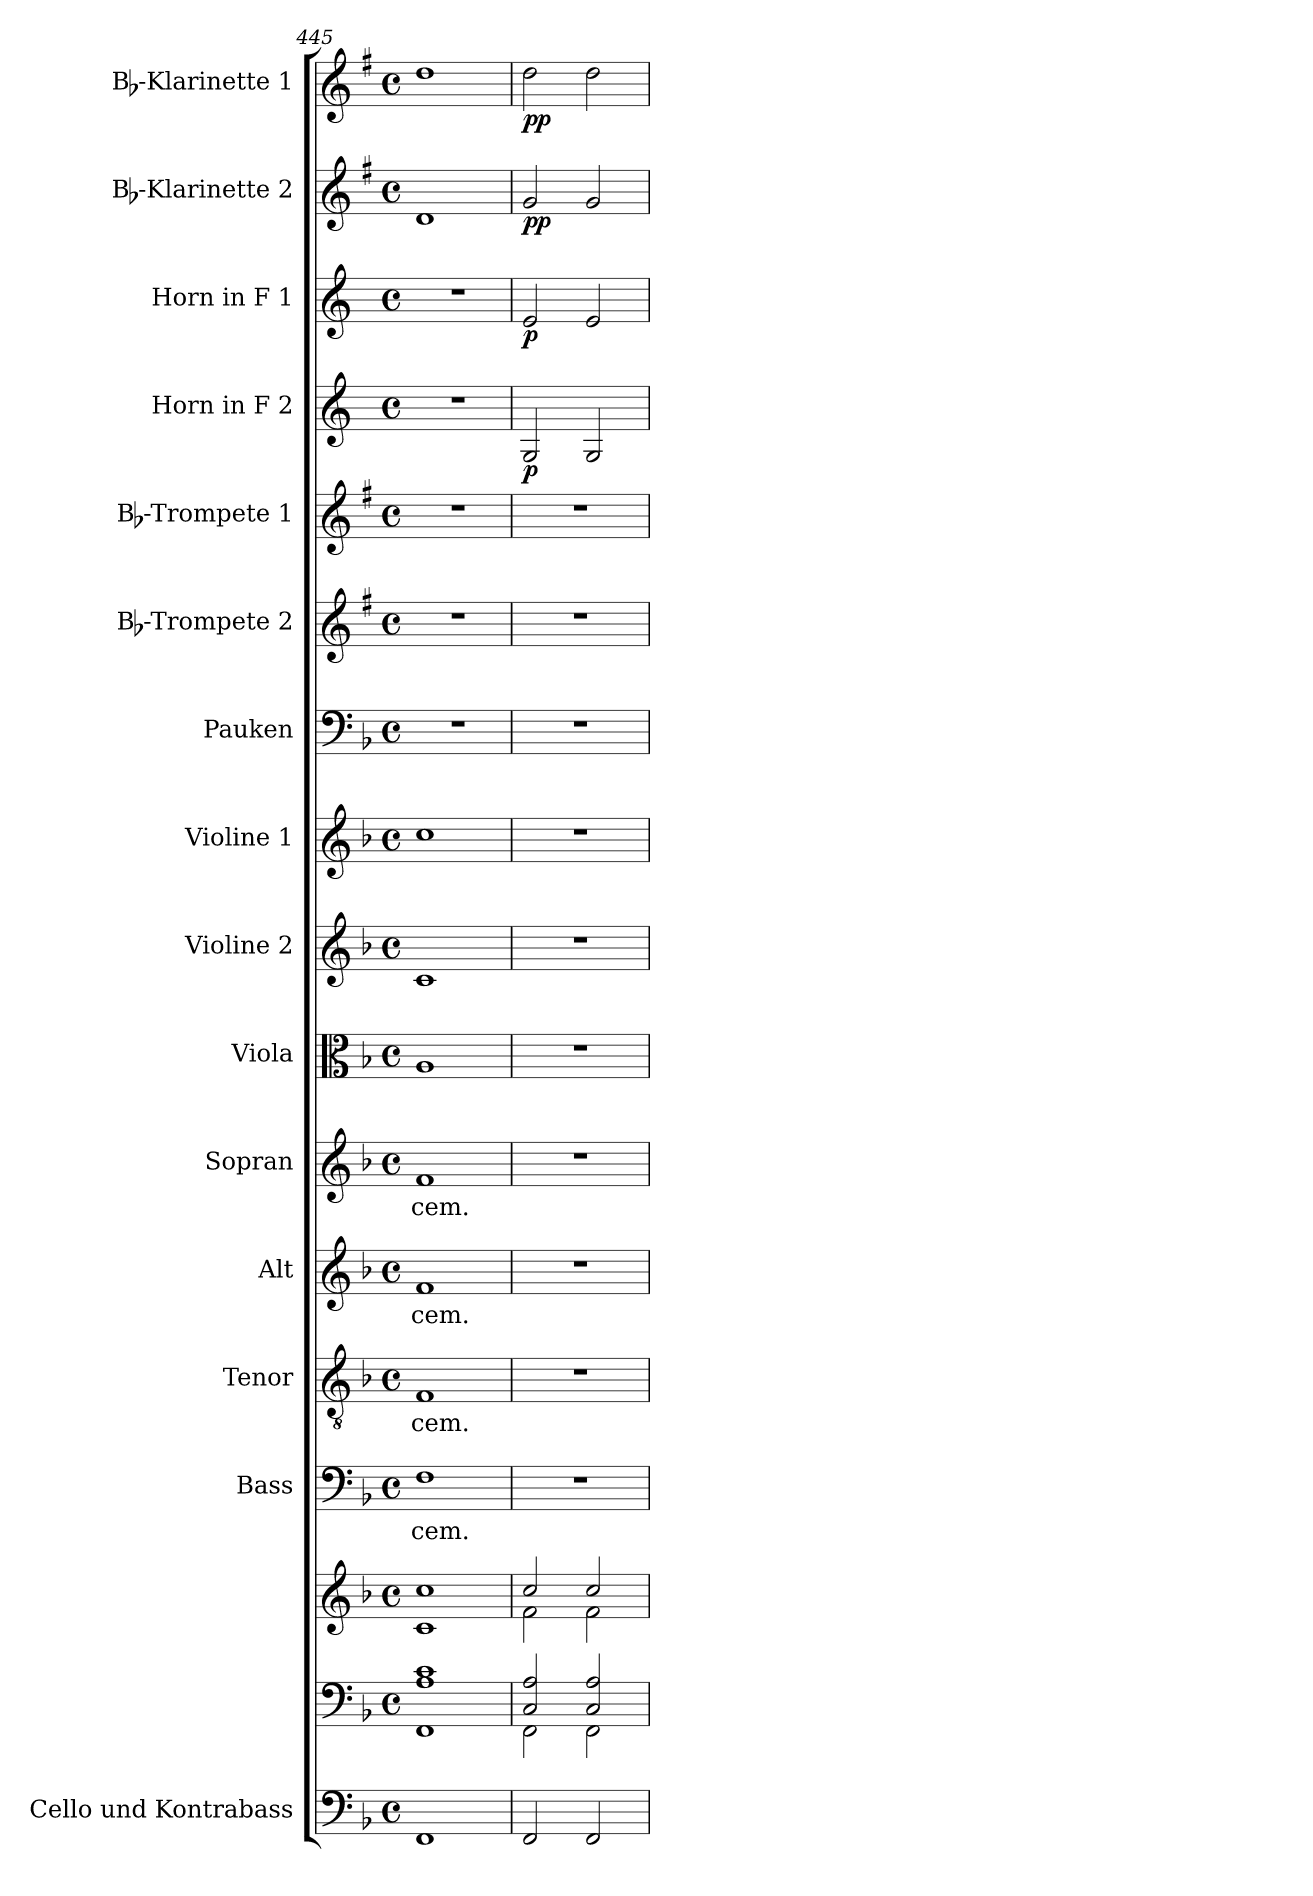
**kern	**kern	**kern	**kern	**text	**kern	**text	**kern	**text	**kern	**text	**kern	**kern	**kern	**kern	**kern	**kern	**kern	**dynam	**kern	**dynam	**kern	**dynam	**kern	**dynam
*part16	*part15	*part15	*part14	*part14	*part13	*part13	*part12	*part12	*part11	*part11	*part10	*part9	*part8	*part7	*part6	*part5	*part4	*part4	*part3	*part3	*part2	*part2	*part1	*part1
*staff17	*staff16	*staff15	*staff14	*staff14	*staff13	*staff13	*staff12	*staff12	*staff11	*staff11	*staff10	*staff9	*staff8	*staff7	*staff6	*staff5	*staff4	*staff4	*staff3	*staff3	*staff2	*staff2	*staff1	*staff1
*I"Cello und Kontrabass	*	*	*I"Bass	*	*I"Tenor	*	*I"Alt	*	*I"Sopran	*	*I"Viola	*I"Violine 2	*I"Violine 1	*I"Pauken	*I"Bb-Trompete 2	*I"Bb-Trompete 1	*I"Horn in F 2	*	*I"Horn in F 1	*	*I"Bb-Klarinette 2	*	*I"Bb-Klarinette 1	*
*I'Kb.	*	*	*I'B.	*	*I'T.	*	*I'A.	*	*I'S.	*	*I'Vla.	*I'Vl. 2	*I'Vl. 1	*I'Pk.	*I'Bb Trp. 2	*I'Bb Trp. 1	*	*	*	*	*I'Bb Kl. 2	*	*I'Bb Kl. 1	*
*clefF4	*clefF4	*clefG2	*clefF4	*	*clefGv2	*	*clefG2	*	*clefG2	*	*clefC3	*clefG2	*clefG2	*clefF4	*clefG2	*clefG2	*clefG2	*	*clefG2	*	*clefG2	*	*clefG2	*
*ITrd7c12	*	*	*	*	*	*	*	*	*	*	*	*	*	*	*ITrd1c2	*ITrd1c2	*ITrd4c7	*	*ITrd4c7	*	*ITrd1c2	*	*ITrd1c2	*
*k[b-]	*k[b-]	*k[b-]	*k[b-]	*	*k[b-]	*	*k[b-]	*	*k[b-]	*	*k[b-]	*k[b-]	*k[b-]	*k[b-]	*k[b-]	*k[b-]	*k[b-]	*	*k[b-]	*	*k[b-]	*	*k[b-]	*
*F:	*F:	*F:	*F:	*	*F:	*	*F:	*	*F:	*	*F:	*F:	*F:	*F:	*F:	*F:	*F:	*	*F:	*	*F:	*	*F:	*
*M4/4	*M4/4	*M4/4	*M4/4	*	*M4/4	*	*M4/4	*	*M4/4	*	*M4/4	*M4/4	*M4/4	*M4/4	*M4/4	*M4/4	*M4/4	*	*M4/4	*	*M4/4	*	*M4/4	*
*met(c)	*met(c)	*met(c)	*met(c)	*	*met(c)	*	*met(c)	*	*met(c)	*	*met(c)	*met(c)	*met(c)	*met(c)	*met(c)	*met(c)	*met(c)	*	*met(c)	*	*met(c)	*	*met(c)	*
=445	=445	=445	=445	=445	=445	=445	=445	=445	=445	=445	=445	=445	=445	=445	=445	=445	=445	=445	=445	=445	=445	=445	=445	=445
*	*^	*^	*	*	*	*	*	*	*	*	*	*	*	*	*	*	*	*	*	*	*	*	*	*
!	!	!	!	!	!	!LO:LY:b	!	!LO:LY:b	!	!LO:LY:b	!	!LO:LY:b	!	!	!	!	!	!	!	!	!	!	!	!	!	!
1FFF	1A 1c	1FF	1cc	1c	1F	-cem.	1F	-cem.	1f	-cem.	1f	-cem.	1A	1c	1cc	1r	1r	1r	1r	.	1r	.	1c	.	1cc	.
=446	=446	=446	=446	=446	=446	=446	=446	=446	=446	=446	=446	=446	=446	=446	=446	=446	=446	=446	=446	=446	=446	=446	=446	=446	=446	=446
!	!	!	!	!	!	!	!	!	!	!	!	!	!	!	!	!	!	!	!	!LO:DY:b	!	!LO:DY:b	!	!LO:DY:b	!	!LO:DY:b
2FFF/	2C/ 2A/	2FF\	2cc/	2f\	1r	.	1r	.	1r	.	1r	.	1r	1r	1r	1r	1r	1r	2C/	p	2A/	p	2f/	pp	2cc\	pp
2FFF/	2C/ 2A/	2FF\	2cc/	2f\	.	.	.	.	.	.	.	.	.	.	.	.	.	.	2C/	.	2A/	.	2f/	.	2cc\	.
*	*v	*v	*	*	*	*	*	*	*	*	*	*	*	*	*	*	*	*	*	*	*	*	*	*	*	*
*	*	*v	*v	*	*	*	*	*	*	*	*	*	*	*	*	*	*	*	*	*	*	*	*	*	*
=	=	=	=	=	=	=	=	=	=	=	=	=	=	=	=	=	=	=	=	=	=	=	=	=
*-	*-	*-	*-	*-	*-	*-	*-	*-	*-	*-	*-	*-	*-	*-	*-	*-	*-	*-	*-	*-	*-	*-	*-	*-
